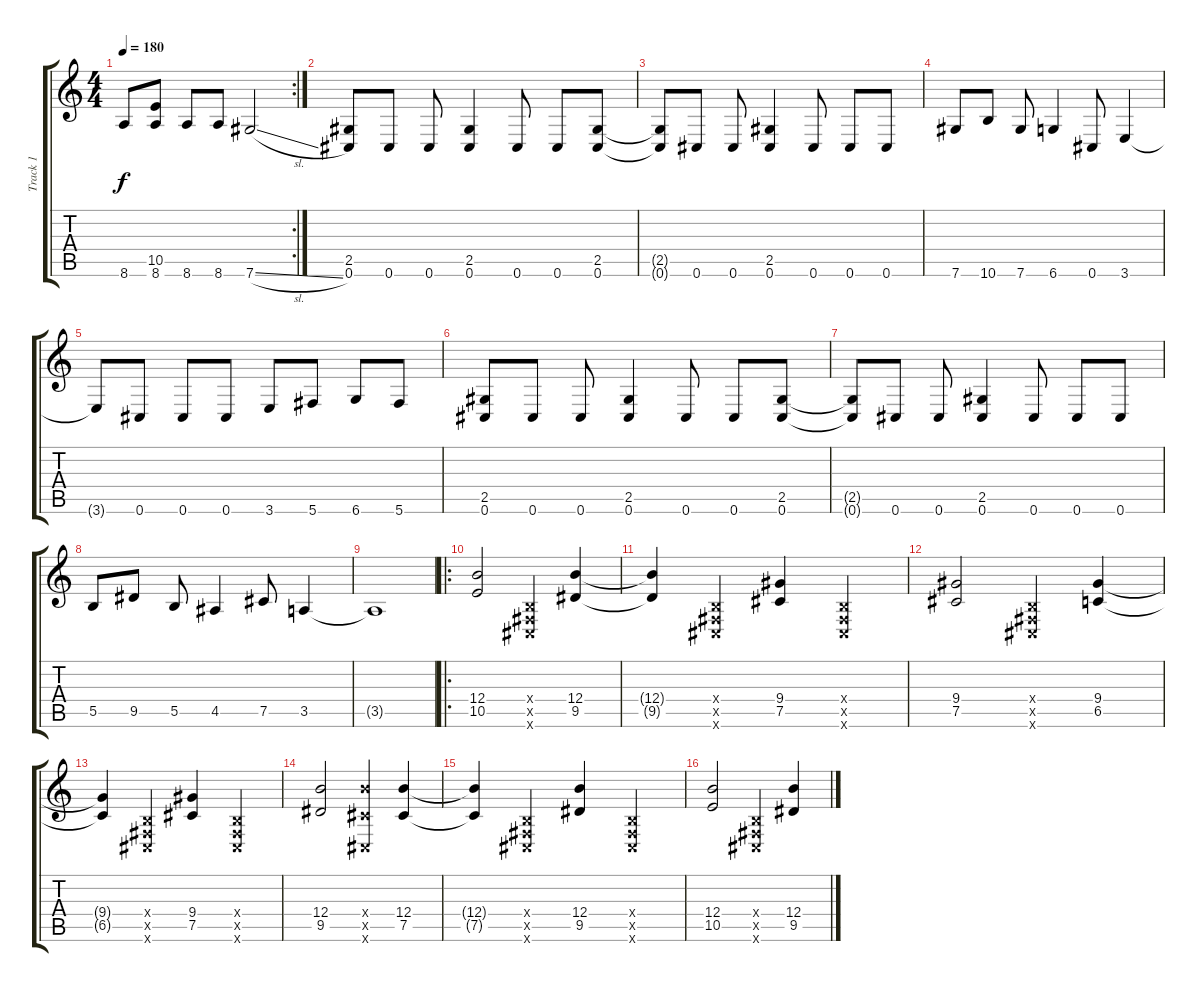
\track ("Track 1" "Track 1") {instrument distortionguitar}
\staff {score tabs}
\tuning (Db4 Ab3 E3 B2 Gb2 Db2) {hide}
\rc 2
\ts (4 4)
\tempo 180
\clef g2
\ks c
8.6.8{dy f} (10.5 8.6).8 8.6.8 8.6.8 7.6{sl}.2 |
(2.5 0.6).8 0.6.8 0.6.8 (2.5 0.6).4 0.6.8 0.6.8 (2.5 0.6).8 |
(2.5{t} 0.6{t}).8 0.6.8 0.6.8 (2.5 0.6).4 0.6.8 0.6.8 0.6.8 |
7.6.8 10.6.8 7.6.8 6.6.4 0.6.8 3.6.4 |
3.6{t}.8 0.6.8 0.6.8 0.6.8 3.6.8 5.6.8 6.6.8 5.6.8 |
(2.5 0.6).8 0.6.8 0.6.8 (2.5 0.6).4 0.6.8 0.6.8 (2.5 0.6).8 |
(2.5{t} 0.6{t}).8 0.6.8 0.6.8 (2.5 0.6).4 0.6.8 0.6.8 0.6.8 |
5.5.8 9.5.8 5.5.8 4.5.4 7.5.8 3.5.4 |
3.5{t}.1 |
\ro
(12.4 10.5).2 (0.4{x} 0.5{x} 0.6{x}).4 (12.4 9.5).4 |
(12.4{t} 9.5{t}).4 (0.4{x} 0.5{x} 0.6{x}).4 (9.4 7.5).4 (0.4{x} 0.5{x} 0.6{x}).4 |
(9.4 7.5).2 (0.4{x} 0.5{x} 0.6{x}).4 (9.4 6.5).4 |
(9.4{t} 6.5{t}).4 (0.4{x} 0.5{x} 0.6{x}).4 (9.4 7.5).4 (0.4{x} 0.5{x} 0.6{x}).4 |
(12.4 9.5).2 (12.4{x} 7.5{x} 0.6{x}).4 (12.4 7.5).4 |
(12.4{t} 7.5{t}).4 (0.4{x} 0.5{x} 0.6{x}).4 (12.4 9.5).4 (0.4{x} 0.5{x} 0.6{x}).4 |
(12.4 10.5).2 (0.4{x} 0.5{x} 0.6{x}).4 (12.4 9.5).4
